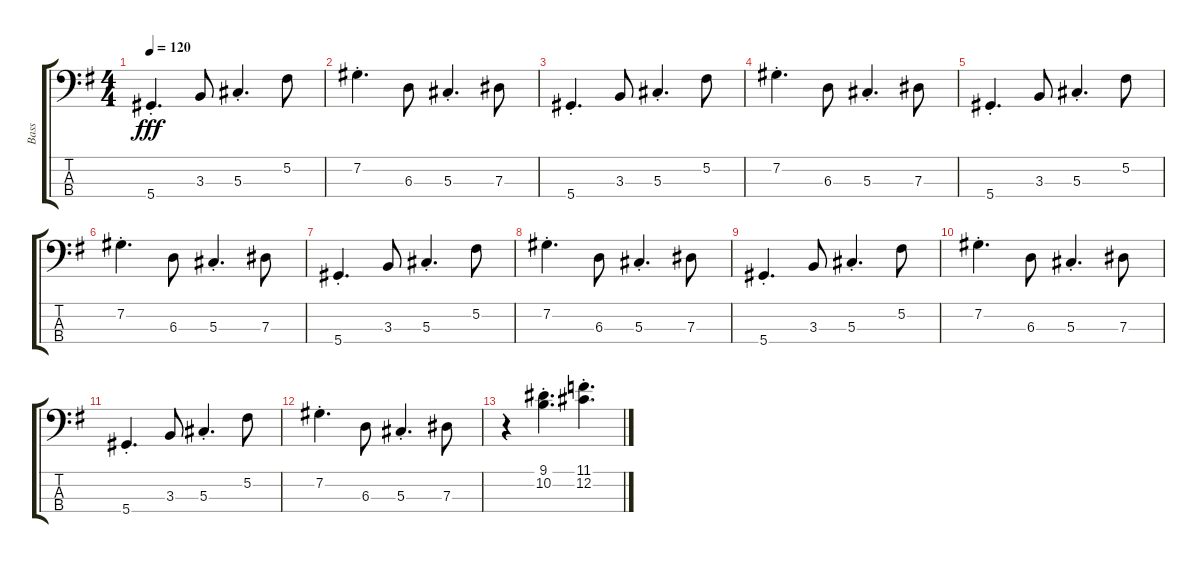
\track ("Bass" "Bass") {instrument electricbasspick}
\staff {score tabs}
\tuning (Gb2 Db2 Ab1 Eb1) {hide}
\ts (4 4)
\tempo 120
\clef f4
\ks g
5.4{st}.4{d dy fff} 3.3.8 5.3{st}.4{d} 5.2.8 |
7.2{st}.4{d} 6.3.8 5.3{st}.4{d} 7.3.8 |
5.4{st}.4{d} 3.3.8 5.3{st}.4{d} 5.2.8 |
7.2{st}.4{d} 6.3.8 5.3{st}.4{d} 7.3.8 |
5.4{st}.4{d} 3.3.8 5.3{st}.4{d} 5.2.8 |
7.2{st}.4{d} 6.3.8 5.3{st}.4{d} 7.3.8 |
5.4{st}.4{d} 3.3.8 5.3{st}.4{d} 5.2.8 |
7.2{st}.4{d} 6.3.8 5.3{st}.4{d} 7.3.8 |
5.4{st}.4{d} 3.3.8 5.3{st}.4{d} 5.2.8 |
7.2{st}.4{d} 6.3.8 5.3{st}.4{d} 7.3.8 |
5.4{st}.4{d} 3.3.8 5.3{st}.4{d} 5.2.8 |
7.2{st}.4{d} 6.3.8 5.3{st}.4{d} 7.3.8 |
r.4 (9.1{st} 10.2{st}).4{d} (11.1{st} 12.2{st}).4{d}
